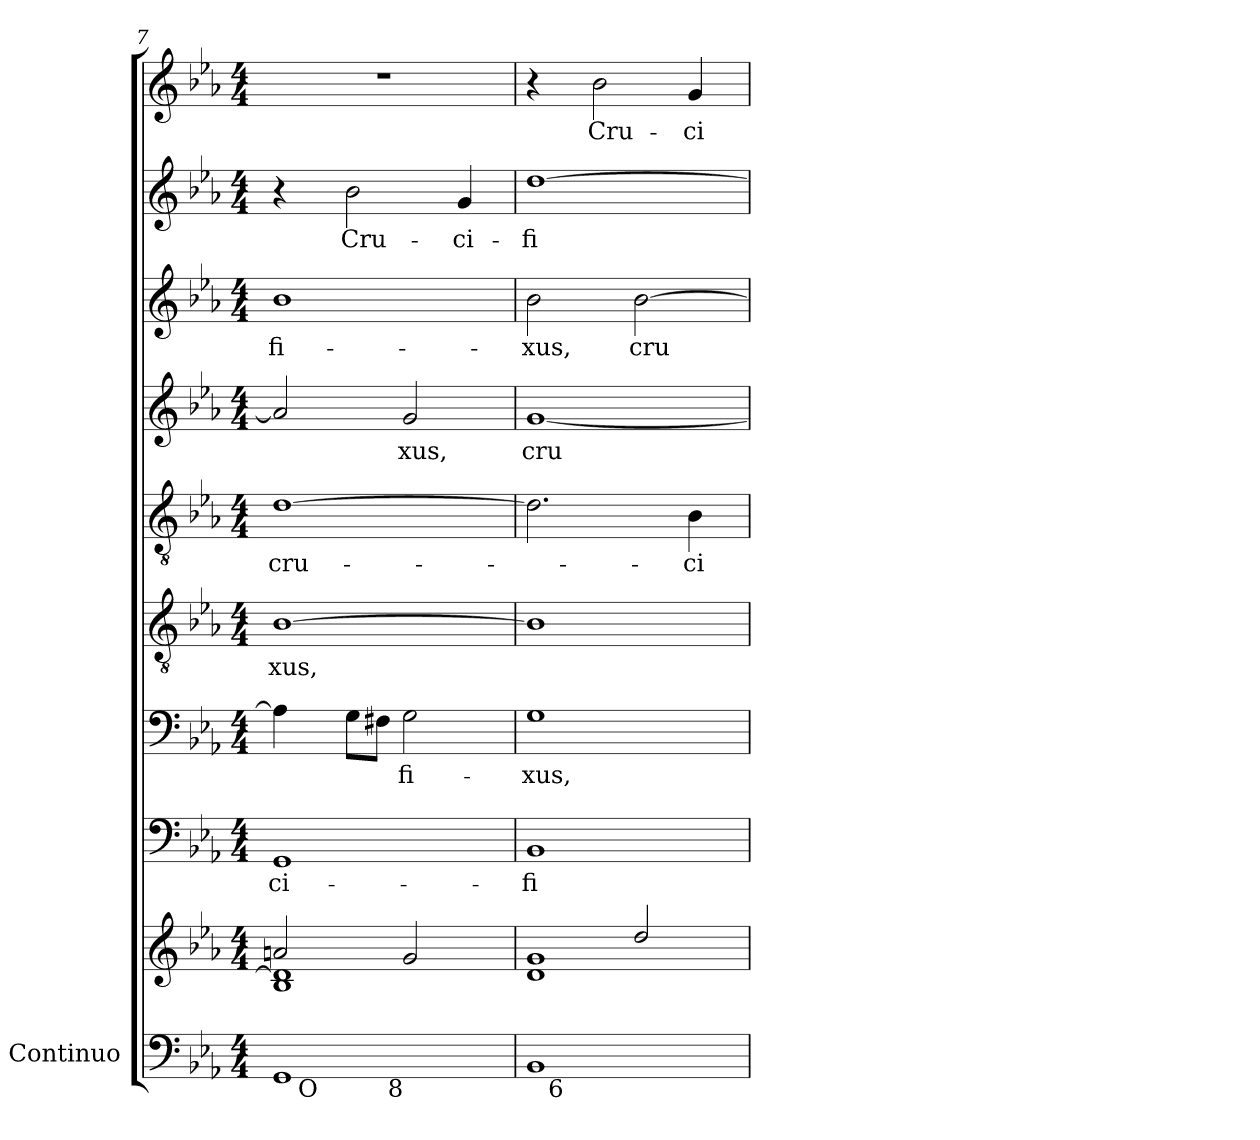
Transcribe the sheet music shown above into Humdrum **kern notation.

**kern	**kern	**kern	**text	**kern	**text	**kern	**text	**kern	**text	**kern	**text	**kern	**text	**kern	**text	**kern	**text
*part9	*part9	*part8	*part8	*part7	*part7	*part6	*part6	*part5	*part5	*part4	*part4	*part3	*part3	*part2	*part2	*part1	*part1
*staff10	*staff9	*staff8	*staff8	*staff7	*staff7	*staff6	*staff6	*staff5	*staff5	*staff4	*staff4	*staff3	*staff3	*staff2	*staff2	*staff1	*staff1
*I"Continuo	*	*	*	*	*	*	*	*	*	*	*	*	*	*	*	*	*
*clefF4	*clefG2	*clefF4	*	*clefF4	*	*clefGv2	*	*clefGv2	*	*clefG2	*	*clefG2	*	*clefG2	*	*clefG2	*
*k[b-e-a-]	*k[b-e-a-]	*k[b-e-a-]	*	*k[b-e-a-]	*	*k[b-e-a-]	*	*k[b-e-a-]	*	*k[b-e-a-]	*	*k[b-e-a-]	*	*k[b-e-a-]	*	*k[b-e-a-]	*
*c:	*c:	*c:	*	*c:	*	*c:	*	*c:	*	*c:	*	*c:	*	*c:	*	*c:	*
*M4/4	*M4/4	*M4/4	*	*M4/4	*	*M4/4	*	*M4/4	*	*M4/4	*	*M4/4	*	*M4/4	*	*M4/4	*
=7	=7	=7	=7	=7	=7	=7	=7	=7	=7	=7	=7	=7	=7	=7	=7	=7	=7
*^	*^	*	*	*	*	*	*	*	*	*	*	*	*	*	*	*	*
!	!	!	!	!	!LO:LY:b:color=#000000	!	!	!	!	!	!	!	!	!	!	!	!	!	!
!	!	!	!	!	!	!	!	!	!LO:LY:b:color=#000000	!	!	!	!	!	!	!	!	!	!
!	!	!	!	!	!	!	!	!	!	!	!LO:LY:b:color=#000000	!	!	!	!	!	!	!	!
!	!	!	!	!	!	!	!	!	!	!	!	!	!	!	!LO:LY:b:color=#000000	!	!	!	!
*^	*^	*	*	*	*	*	*	*	*	*	*	*	*	*	*	*	*	*	*
1ryy	1GGi	16ryy	2ryy	2ai/	1B-i 1di]	1GGi	-ci-	4Ai\]	.	[1B-i	-xus,	[1di	cru-	2ani/]	.	1b-i	-fi-	4r	.	1r	.
.	.	32ryy	.	.	.	.	.	.	.	.	.	.	.	.	.	.	.	.	.	.	.
.	.	64ryy	.	.	.	.	.	.	.	.	.	.	.	.	.	.	.	.	.	.	.
.	.	128ryy	.	.	.	.	.	.	.	.	.	.	.	.	.	.	.	.	.	.	.
.	.	512.ryy	.	.	.	.	.	.	.	.	.	.	.	.	.	.	.	.	.	.	.
!	!	!LO:TX:b:rj:t=O	!	!	!	!	!	!	!	!	!	!	!	!	!	!	!	!	!	!	!
.	.	2ryy	.	.	.	.	.	.	.	.	.	.	.	.	.	.	.	.	.	.	.
!	!	!	!	!	!	!	!	!	!	!	!	!	!	!	!	!	!	!	!LO:LY:b:color=#000000	!	!
.	.	.	.	.	.	.	.	8Gi\L	.	.	.	.	.	.	.	.	.	2b-i\	Cru-	.	.
.	.	.	.	.	.	.	.	8F#Xi\J	.	.	.	.	.	.	.	.	.	.	.	.	.
!	!	!	!	!	!	!	!	!	!LO:LY:b:color=#000000	!	!	!	!	!	!	!	!	!	!	!	!
!	!	!	!LO:TX:b:rj:t=8	!	!	!	!	!	!	!	!	!	!	!	!	!	!	!	!	!	!
!	!	!	!	!	!	!	!	!	!	!	!	!	!	!	!LO:LY:b:color=#000000	!	!	!	!	!	!
.	.	.	2ryy	2gi/	.	.	.	2Gi\	-fi-	.	.	.	.	2gi/	-xus,	.	.	.	.	.	.
.	.	4ryy	.	.	.	.	.	.	.	.	.	.	.	.	.	.	.	.	.	.	.
!	!	!	!	!	!	!	!	!	!	!	!	!	!	!	!	!	!	!	!LO:LY:b:color=#000000	!	!
.	.	.	.	.	.	.	.	.	.	.	.	.	.	.	.	.	.	4gi/	-ci-	.	.
.	.	8ryy	.	.	.	.	.	.	.	.	.	.	.	.	.	.	.	.	.	.	.
.	.	256ryy	.	.	.	.	.	.	.	.	.	.	.	.	.	.	.	.	.	.	.
.	.	1024ryy	.	.	.	.	.	.	.	.	.	.	.	.	.	.	.	.	.	.	.
*	*v	*v	*v	*	*	*	*	*	*	*	*	*	*	*	*	*	*	*	*	*	*
=8	=8	=8	=8	=8	=8	=8	=8	=8	=8	=8	=8	=8	=8	=8	=8	=8	=8	=8	=8
*^	*^	*	*	*	*	*	*	*	*	*	*	*	*	*	*	*	*	*	*
!	!	!	!	!	!	!	!LO:LY:b:color=#000000	!	!	!	!	!	!	!	!	!	!	!	!	!	!
*	*v	*v	*v	*	*	*	*	*	*	*	*	*	*	*	*	*	*	*	*	*	*
*^	*^	*	*	*	*	*	*	*	*	*	*	*	*	*	*	*	*	*	*
!	!	!	!	!	!	!	!	!	!LO:LY:b:color=#000000	!	!	!	!	!	!	!	!	!	!	!	!
*	*v	*v	*v	*	*	*	*	*	*	*	*	*	*	*	*	*	*	*	*	*	*
*^	*^	*	*	*	*	*	*	*	*	*	*	*	*	*	*	*	*	*	*
!	!	!	!	!	!	!	!	!	!	!	!	!	!	!	!LO:LY:b:color=#000000	!	!	!	!	!	!
*	*v	*v	*v	*	*	*	*	*	*	*	*	*	*	*	*	*	*	*	*	*	*
*^	*^	*	*	*	*	*	*	*	*	*	*	*	*	*	*	*	*	*	*
!	!	!	!	!	!	!	!	!	!	!	!	!	!	!	!	!	!LO:LY:b:color=#000000	!	!	!	!
*	*v	*v	*v	*	*	*	*	*	*	*	*	*	*	*	*	*	*	*	*	*	*
*^	*^	*	*	*	*	*	*	*	*	*	*	*	*	*	*	*	*	*	*
!	!	!	!	!	!	!	!	!	!	!	!	!	!	!	!	!	!	!	!LO:LY:b:color=#000000	!	!
*	*	*v	*v	*	*	*	*	*	*	*	*	*	*	*	*	*	*	*	*	*	*
1ryy	1BB-i	16ryy	1di 1gi	2ryy	1BB-i	-fi-	1Gi	-xus,	1B-i]	.	2.di\]	.	[1gi	cru-	2b-i\	-xus,	[1ddi	-fi-	4r	.
.	.	32ryy	.	.	.	.	.	.	.	.	.	.	.	.	.	.	.	.	.	.
.	.	128..ryy	.	.	.	.	.	.	.	.	.	.	.	.	.	.	.	.	.	.
!	!	!LO:TX:b:rj:t=6	!	!	!	!	!	!	!	!	!	!	!	!	!	!	!	!	!	!
.	.	2ryy	.	.	.	.	.	.	.	.	.	.	.	.	.	.	.	.	.	.
!	!	!	!	!	!	!	!	!	!	!	!	!	!	!	!	!	!	!	!	!LO:LY:b:color=#000000
.	.	.	.	.	.	.	.	.	.	.	.	.	.	.	.	.	.	.	2b-i\	Cru-
!	!	!	!	!	!	!	!	!	!	!	!	!	!	!	!	!LO:LY:b:color=#000000	!	!	!	!
.	.	.	.	2ddi/	.	.	.	.	.	.	.	.	.	.	[2b-i\	cru-	.	.	.	.
.	.	4ryy	.	.	.	.	.	.	.	.	.	.	.	.	.	.	.	.	.	.
!	!	!	!	!	!	!	!	!	!	!	!	!LO:LY:b:color=#000000	!	!	!	!	!	!	!	!
!	!	!	!	!	!	!	!	!	!	!	!	!	!	!	!	!	!	!	!	!LO:LY:b:color=#000000
.	.	.	.	.	.	.	.	.	.	.	4B-i\	-ci-	.	.	.	.	.	.	4gi/	-ci-
.	.	8ryy	.	.	.	.	.	.	.	.	.	.	.	.	.	.	.	.	.	.
.	.	64ryy	.	.	.	.	.	.	.	.	.	.	.	.	.	.	.	.	.	.
.	.	512ryy	.	.	.	.	.	.	.	.	.	.	.	.	.	.	.	.	.	.
*v	*v	*v	*	*	*	*	*	*	*	*	*	*	*	*	*	*	*	*	*	*
*	*v	*v	*	*	*	*	*	*	*	*	*	*	*	*	*	*	*	*
=	=	=	=	=	=	=	=	=	=	=	=	=	=	=	=	=	=
*-	*-	*-	*-	*-	*-	*-	*-	*-	*-	*-	*-	*-	*-	*-	*-	*-	*-
